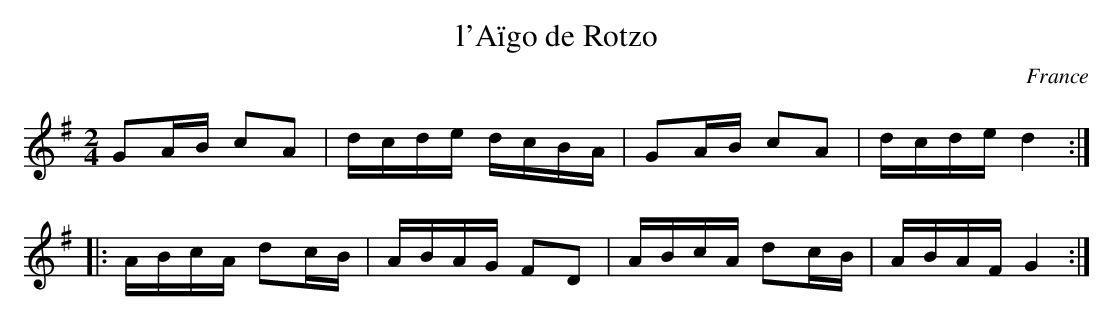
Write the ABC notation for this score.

X:1
T:l'Aïgo de Rotzo
M:2/4
O:France
K:G major
G2AB c2A2| dcde dcBA| G2AB c2A2| dcde d4 ::
ABcA d2cB| ABAG F2D2| ABcA d2cB| ABAF G4 :|
